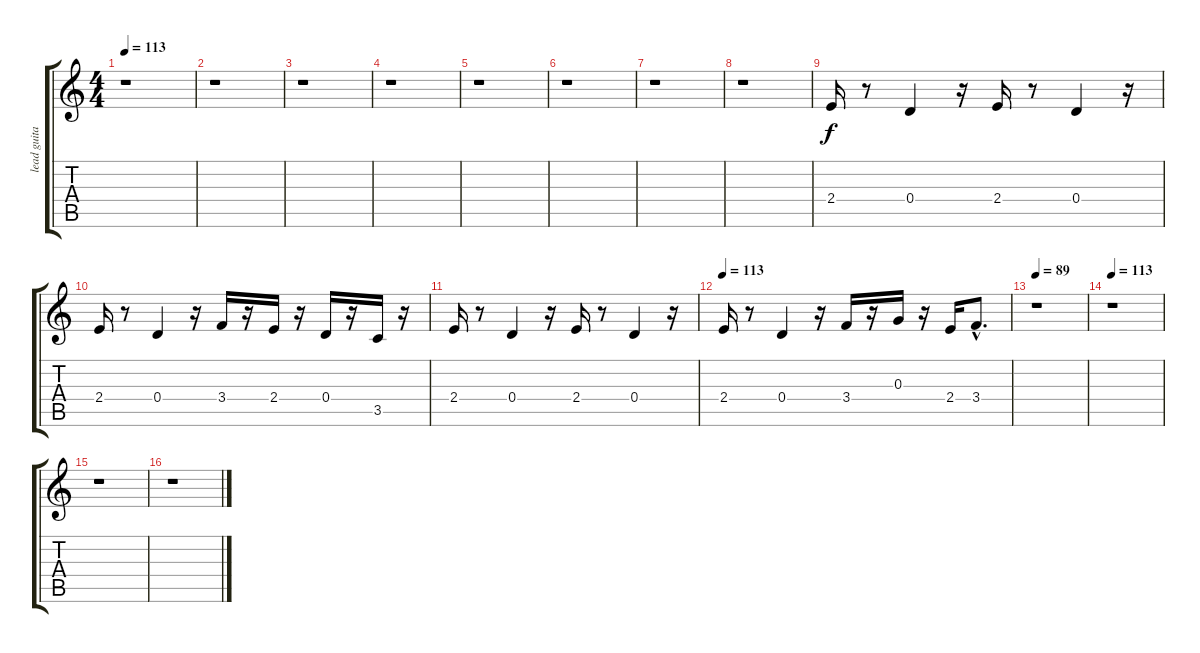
\track ("lead guitar" "lead guita") {instrument distortionguitar}
\staff {score tabs}
\tuning (E4 B3 G3 D3 A2 E2) {hide}
\ts (4 4)
\tempo 113
\clef g2
\ks c
r.1{dy f} |
r.1 |
r.1 |
r.1 |
r.1 |
r.1 |
r.1 |
r.1 |
2.4.16 r.8 0.4.4 r.16 2.4.16 r.8 0.4.4 r.16 |
2.4.16 r.8 0.4.4 r.16 3.4.16 r.16 2.4.16 r.16 0.4.16 r.16 3.5.16 r.16 |
2.4.16 r.8 0.4.4 r.16 2.4.16 r.8 0.4.4 r.16 |
\tempo 113
2.4.16 r.8 0.4.4 r.16 3.4.16 r.16 0.3.16 r.16 2.4.16 3.4{hac}.8{d} |
\tempo 89
r.1 |
\tempo 113
r.1 |
r.1 |
r.1
